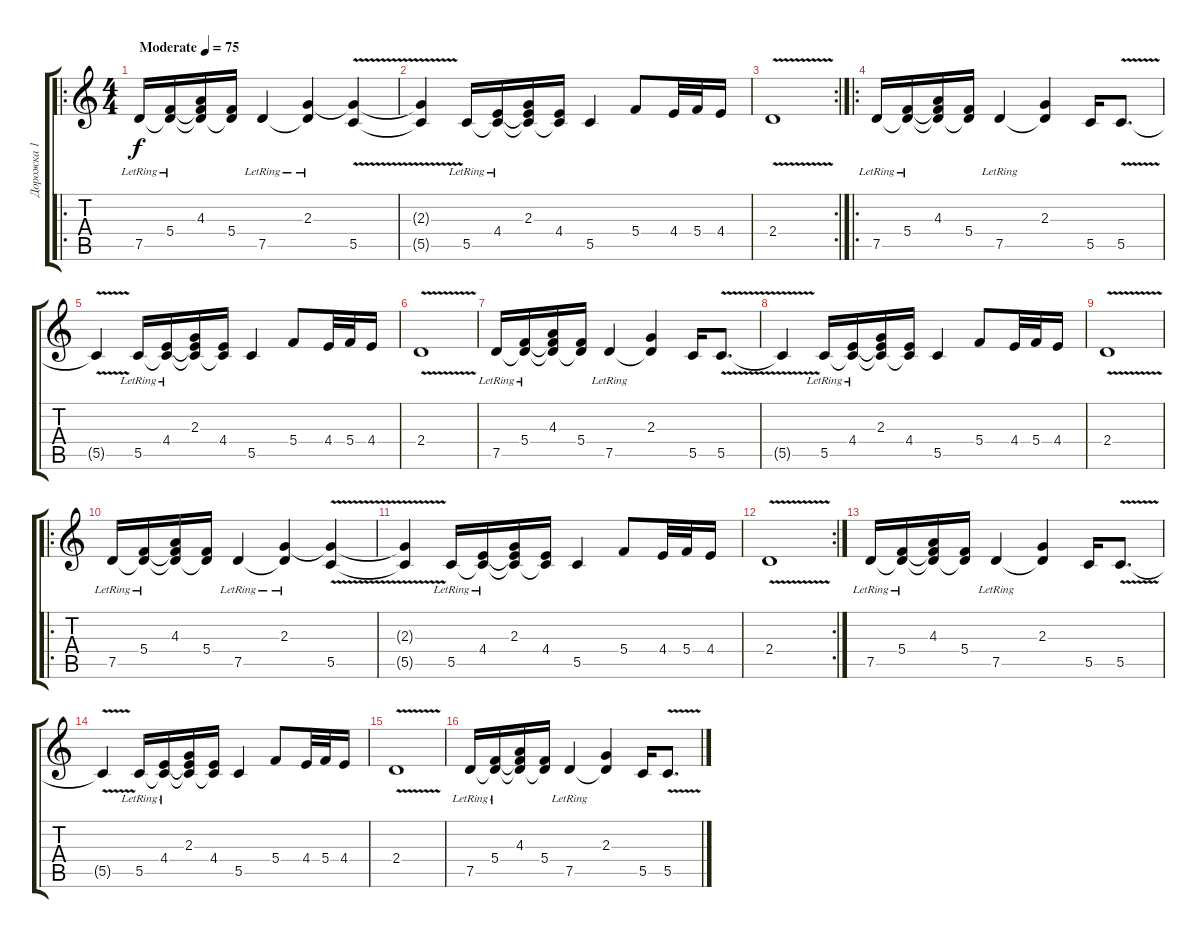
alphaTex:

\track ("Дорожка 1" "Дорожка 1") {instrument electricguitarclean}
\staff {score tabs}
\tuning (D4 A3 F3 C3 G2 D2) {hide}
\ro
\ts (4 4)
\tempo (75 "Moderate")
\clef g2
\ks c
7.5{lr}.16{dy f instrument electricguitarclean} (5.4{lr} 7.5{t}).16 (4.3 5.4{t} 7.5{t}).16 (5.4 7.5{t}).16 7.5{lr}.4 (2.3{lr} 7.5{t}).4 (2.3{t} 5.5{v}).4 |
(2.3{t} 5.5{t}).4 5.5{lr}.16 (4.4{lr} 5.5{t}).16 (2.3 4.4{t} 5.5{t}).16 (4.4 5.5{t}).16 5.5.4 5.4.8 4.4.32 5.4.32 4.4.16 |
\rc 2
2.4{v}.1 |
\ro
7.5{lr}.16 (5.4{lr} 7.5{t}).16 (4.3 5.4{t} 7.5{t}).16 (5.4 7.5{t}).16 7.5{lr}.4 (2.3 7.5{t}).4 5.5.16 5.5{v}.8{d} |
5.5{t}.4 5.5{lr}.16 (4.4{lr} 5.5{t}).16 (2.3 4.4{t} 5.5{t}).16 (4.4 5.5{t}).16 5.5.4 5.4.8 4.4.32 5.4.32 4.4.16 |
2.4{v}.1 |
7.5{lr}.16 (5.4{lr} 7.5{t}).16 (4.3 5.4{t} 7.5{t}).16 (5.4 7.5{t}).16 7.5{lr}.4 (2.3 7.5{t}).4 5.5.16 5.5{v}.8{d} |
5.5{t}.4 5.5{lr}.16 (4.4{lr} 5.5{t}).16 (2.3 4.4{t} 5.5{t}).16 (4.4 5.5{t}).16 5.5.4 5.4.8 4.4.32 5.4.32 4.4.16 |
2.4{v}.1 |
\ro
7.5{lr}.16 (5.4{lr} 7.5{t}).16 (4.3 5.4{t} 7.5{t}).16 (5.4 7.5{t}).16 7.5{lr}.4 (2.3{lr} 7.5{t}).4 (2.3{t} 5.5{v}).4 |
(2.3{t} 5.5{t}).4 5.5{lr}.16 (4.4{lr} 5.5{t}).16 (2.3 4.4{t} 5.5{t}).16 (4.4 5.5{t}).16 5.5.4 5.4.8 4.4.32 5.4.32 4.4.16 |
\rc 2
2.4{v}.1 |
7.5{lr}.16 (5.4{lr} 7.5{t}).16 (4.3 5.4{t} 7.5{t}).16 (5.4 7.5{t}).16 7.5{lr}.4 (2.3 7.5{t}).4 5.5.16 5.5{v}.8{d} |
5.5{t}.4 5.5{lr}.16 (4.4{lr} 5.5{t}).16 (2.3 4.4{t} 5.5{t}).16 (4.4 5.5{t}).16 5.5.4 5.4.8 4.4.32 5.4.32 4.4.16 |
2.4{v}.1 |
7.5{lr}.16 (5.4{lr} 7.5{t}).16 (4.3 5.4{t} 7.5{t}).16 (5.4 7.5{t}).16 7.5{lr}.4 (2.3 7.5{t}).4 5.5.16 5.5{v}.8{d}
